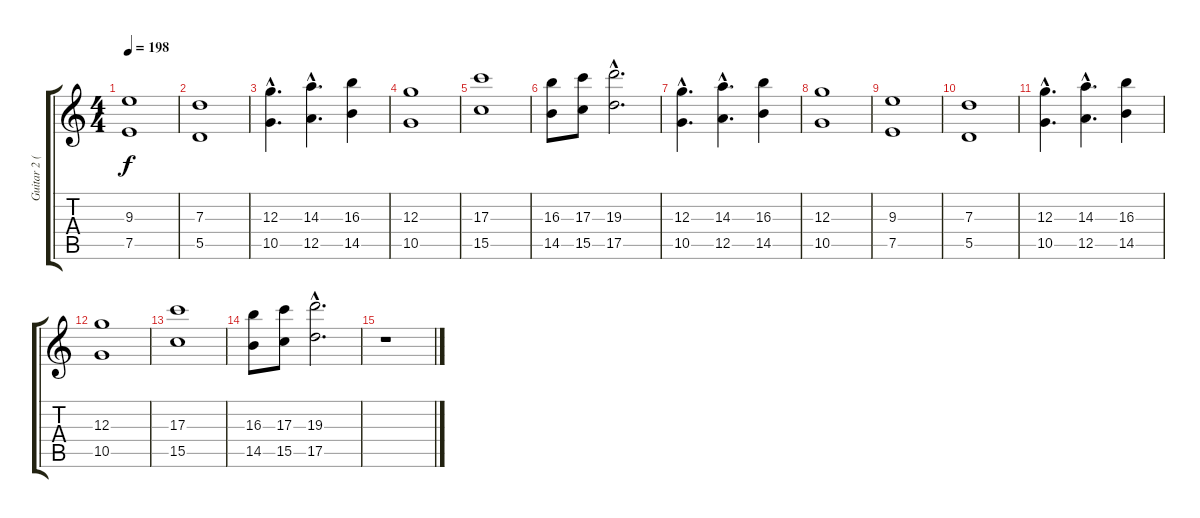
\track ("Guitar 2 (Mori Junta)" "Guitar 2 (") {instrument distortionguitar}
\staff {score tabs}
\tuning (E4 B3 G3 D3 A2 E2) {hide}
\ts (4 4)
\tempo 198
\clef g2
\ks c
(9.3 7.5).1{dy f} |
(7.3 5.5).1 |
(12.3{hac} 10.5{hac}).4{d} (14.3{hac} 12.5{hac}).4{d} (16.3 14.5).4 |
(12.3 10.5).1 |
(17.3 15.5).1 |
(16.3 14.5).8 (17.3 15.5).8 (19.3{hac} 17.5{hac}).2{d} |
(12.3{hac} 10.5{hac}).4{d volume 12} (14.3{hac} 12.5{hac}).4{d} (16.3 14.5).4 |
(12.3 10.5).1 |
(9.3 7.5).1{volume 8} |
(7.3 5.5).1 |
(12.3{hac} 10.5{hac}).4{d volume 6} (14.3{hac} 12.5{hac}).4{d} (16.3 14.5).4 |
(12.3 10.5).1 |
(17.3 15.5).1{volume 0} |
(16.3 14.5).8 (17.3 15.5).8 (19.3{hac} 17.5{hac}).2{d} |
r.1{volume 15}
